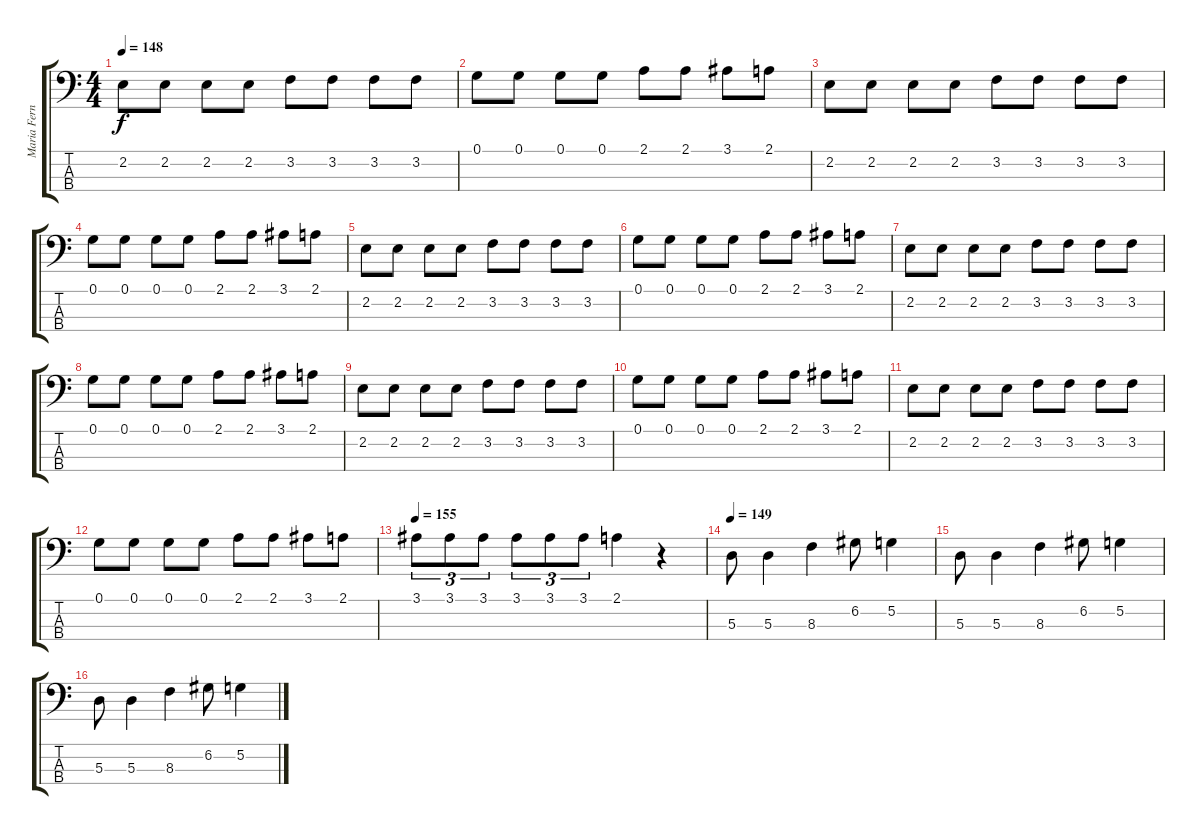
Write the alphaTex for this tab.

\track ("Maria Fernanda Aldana" "Maria Fern") {instrument electricbassfinger}
\staff {score tabs}
\tuning (G2 D2 A1 E1) {hide}
\ts (4 4)
\tempo 148
\clef f4
\ks c
2.2.8{dy f} 2.2.8 2.2.8 2.2.8 3.2.8 3.2.8 3.2.8 3.2.8 |
0.1.8 0.1.8 0.1.8 0.1.8 2.1.8 2.1.8 3.1.8 2.1.8 |
2.2.8 2.2.8 2.2.8 2.2.8 3.2.8 3.2.8 3.2.8 3.2.8 |
0.1.8 0.1.8 0.1.8 0.1.8 2.1.8 2.1.8 3.1.8 2.1.8 |
2.2.8 2.2.8 2.2.8 2.2.8 3.2.8 3.2.8 3.2.8 3.2.8 |
0.1.8 0.1.8 0.1.8 0.1.8 2.1.8 2.1.8 3.1.8 2.1.8 |
2.2.8 2.2.8 2.2.8 2.2.8 3.2.8 3.2.8 3.2.8 3.2.8 |
0.1.8 0.1.8 0.1.8 0.1.8 2.1.8 2.1.8 3.1.8 2.1.8 |
2.2.8 2.2.8 2.2.8 2.2.8 3.2.8 3.2.8 3.2.8 3.2.8 |
0.1.8 0.1.8 0.1.8 0.1.8 2.1.8 2.1.8 3.1.8 2.1.8 |
2.2.8 2.2.8 2.2.8 2.2.8 3.2.8 3.2.8 3.2.8 3.2.8 |
0.1.8 0.1.8 0.1.8 0.1.8 2.1.8 2.1.8 3.1.8 2.1.8 |
\tempo 155
3.1.8{tu (3 2)} 3.1.8{tu (3 2)} 3.1.8{tu (3 2)} 3.1.8{tu (3 2)} 3.1.8{tu (3 2)} 3.1.8{tu (3 2)} 2.1.4 r.4 |
\tempo 149
5.3.8 5.3.4 8.3.4 6.2.8 5.2.4 |
5.3.8 5.3.4 8.3.4 6.2.8 5.2.4 |
5.3.8 5.3.4 8.3.4 6.2.8 5.2.4
